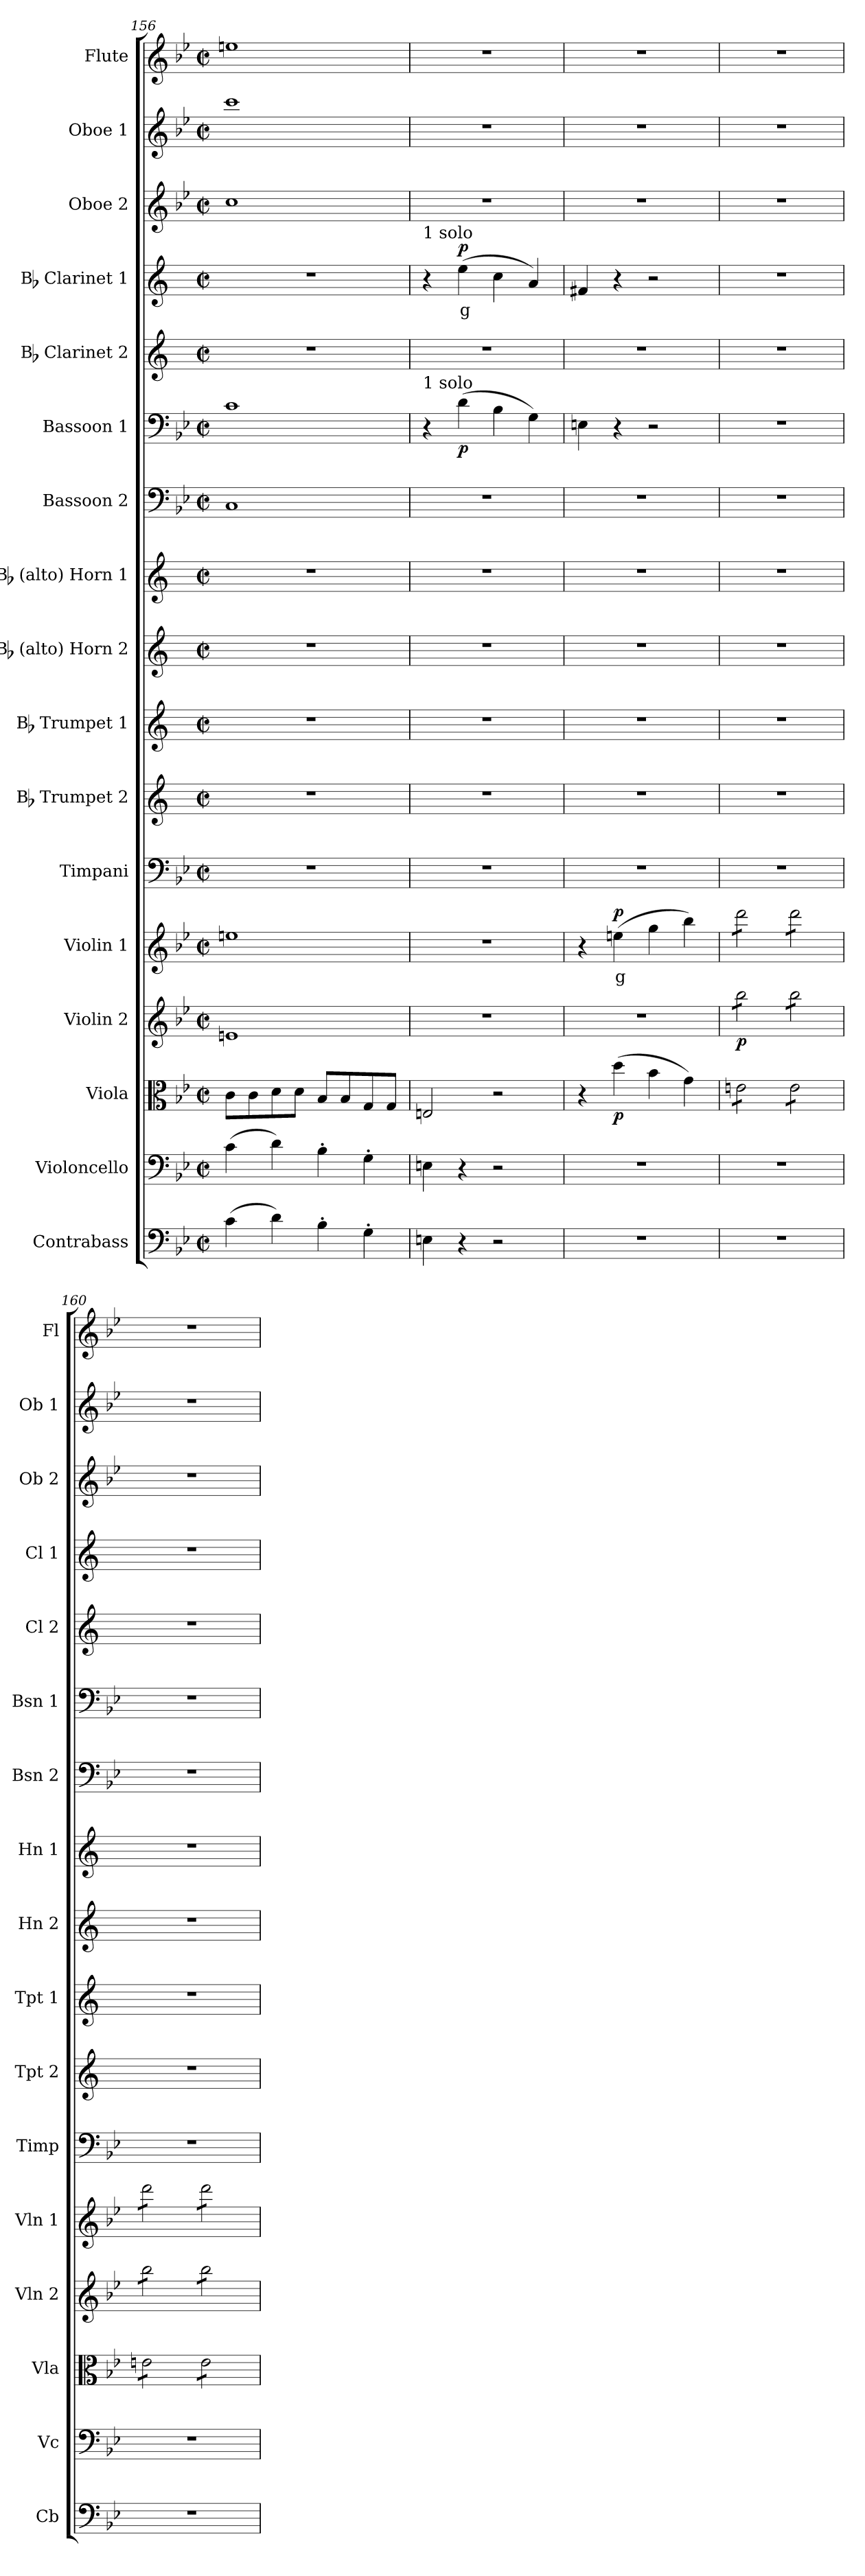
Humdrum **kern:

**kern	**kern	**kern	**dynam	**kern	**dynam	**kern	**text	**dynam	**kern	**kern	**kern	**kern	**kern	**kern	**kern	**dynam	**kern	**kern	**text	**dynam	**kern	**kern	**kern
*part17	*part16	*part15	*part15	*part14	*part14	*part13	*part13	*part13	*part12	*part11	*part10	*part9	*part8	*part7	*part6	*part6	*part5	*part4	*part4	*part4	*part3	*part2	*part1
*staff17	*staff16	*staff15	*staff15	*staff14	*staff14	*staff13	*staff13	*staff13	*staff12	*staff11	*staff10	*staff9	*staff8	*staff7	*staff6	*staff6	*staff5	*staff4	*staff4	*staff4	*staff3	*staff2	*staff1
*I"Contrabass	*I"Violoncello	*I"Viola	*	*I"Violin 2	*	*I"Violin 1	*	*	*I"Timpani	*I"Bb Trumpet 2	*I"Bb Trumpet 1	*I"Bb (alto) Horn 2	*I"Bb (alto) Horn 1	*I"Bassoon 2	*I"Bassoon 1	*	*I"Bb Clarinet 2	*I"Bb Clarinet 1	*	*	*I"Oboe 2	*I"Oboe 1	*I"Flute
*I'Cb	*I'Vc	*I'Vla	*	*I'Vln 2	*	*I'Vln 1	*	*	*I'Timp	*I'Tpt 2	*I'Tpt 1	*I'Hn 2	*I'Hn 1	*I'Bsn 2	*I'Bsn 1	*	*I'Cl 2	*I'Cl 1	*	*	*I'Ob 2	*I'Ob 1	*I'Fl
*clefF4	*clefF4	*clefC3	*	*clefG2	*	*clefG2	*	*	*clefF4	*clefG2	*clefG2	*clefG2	*clefG2	*clefF4	*clefF4	*	*clefG2	*clefG2	*	*	*clefG2	*clefG2	*clefG2
*ITrd7c12	*	*	*	*	*	*	*	*	*	*ITrd1c2	*ITrd1c2	*ITrd1c2	*ITrd1c2	*	*	*	*ITrd1c2	*ITrd1c2	*	*	*	*	*
*k[b-e-]	*k[b-e-]	*k[b-e-]	*	*k[b-e-]	*	*k[b-e-]	*	*	*k[b-e-]	*k[b-e-]	*k[b-e-]	*k[b-e-]	*k[b-e-]	*k[b-e-]	*k[b-e-]	*	*k[b-e-]	*k[b-e-]	*	*	*k[b-e-]	*k[b-e-]	*k[b-e-]
*M2/2	*M2/2	*M2/2	*	*M2/2	*	*M2/2	*	*	*M2/2	*M2/2	*M2/2	*M2/2	*M2/2	*M2/2	*M2/2	*	*M2/2	*M2/2	*	*	*M2/2	*M2/2	*M2/2
*met(c|)	*met(c|)	*met(c|)	*	*met(c|)	*	*met(c|)	*	*	*met(c|)	*met(c|)	*met(c|)	*met(c|)	*met(c|)	*met(c|)	*met(c|)	*	*met(c|)	*met(c|)	*	*	*met(c|)	*met(c|)	*met(c|)
=156	=156	=156	=156	=156	=156	=156	=156	=156	=156	=156	=156	=156	=156	=156	=156	=156	=156	=156	=156	=156	=156	=156	=156
(4C\	(4c\	8c\L	.	1en	.	1een	.	.	1r	1r	1r	1r	1r	1C	1c	.	1r	1r	.	.	1cc	1ccc	1een
.	.	8c\	.	.	.	.	.	.	.	.	.	.	.	.	.	.	.	.	.	.	.	.	.
4D\)	4d\)	8d\	.	.	.	.	.	.	.	.	.	.	.	.	.	.	.	.	.	.	.	.	.
.	.	8d\J	.	.	.	.	.	.	.	.	.	.	.	.	.	.	.	.	.	.	.	.	.
4BB-'\	4B-'\	8B-/L	.	.	.	.	.	.	.	.	.	.	.	.	.	.	.	.	.	.	.	.	.
.	.	8B-/	.	.	.	.	.	.	.	.	.	.	.	.	.	.	.	.	.	.	.	.	.
4GG'\	4G'\	8G/	.	.	.	.	.	.	.	.	.	.	.	.	.	.	.	.	.	.	.	.	.
.	.	8G/J	.	.	.	.	.	.	.	.	.	.	.	.	.	.	.	.	.	.	.	.	.
=157	=157	=157	=157	=157	=157	=157	=157	=157	=157	=157	=157	=157	=157	=157	=157	=157	=157	=157	=157	=157	=157	=157	=157
!	!	!	!	!	!	!	!	!	!	!	!	!	!	!	!	!	!	!LO:TX:a:t=1 solo	!	!	!	!	!
!	!	!	!	!	!	!	!	!	!	!	!	!	!	!	!LO:TX:a:t=1 solo	!	!	!	!	!	!	!	!
4EEn\	4En\	2En/	.	1r	.	1r	.	.	1r	1r	1r	1r	1r	1r	4r	.	1r	4r	.	.	1r	1r	1r
!	!	!	!	!	!	!	!	!	!	!	!	!	!	!	!	!LO:DY:b	!	!	!LO:LY:b:color=#FF0000	!LO:DY:b	!	!	!
4r	4r	.	.	.	.	.	.	.	.	.	.	.	.	.	(4d\	p	.	(4dd\	g	p	.	.	.
2r	2r	2r	.	.	.	.	.	.	.	.	.	.	.	.	4B-\	.	.	4b-\	.	.	.	.	.
.	.	.	.	.	.	.	.	.	.	.	.	.	.	.	4G\)	.	.	4g/)	.	.	.	.	.
=158	=158	=158	=158	=158	=158	=158	=158	=158	=158	=158	=158	=158	=158	=158	=158	=158	=158	=158	=158	=158	=158	=158	=158
1r	1r	4r	.	1r	.	4r	.	.	1r	1r	1r	1r	1r	1r	4En\	.	1r	4en/	.	.	1r	1r	1r
!	!	!	!LO:DY:b	!	!	!	!LO:LY:b:color=#FF0000	!LO:DY:b	!	!	!	!	!	!	!	!	!	!	!	!	!	!	!
.	.	(4dd\	p	.	.	(4een\	g	p	.	.	.	.	.	.	4r	.	.	4r	.	.	.	.	.
.	.	4b-\	.	.	.	4gg\	.	.	.	.	.	.	.	.	2r	.	.	2r	.	.	.	.	.
.	.	4g\)	.	.	.	4bb-\)	.	.	.	.	.	.	.	.	.	.	.	.	.	.	.	.	.
=159	=159	=159	=159	=159	=159	=159	=159	=159	=159	=159	=159	=159	=159	=159	=159	=159	=159	=159	=159	=159	=159	=159	=159
!	!	!	!	!	!LO:DY:b	!	!	!	!	!	!	!	!	!	!	!	!	!	!	!	!	!	!
*	*	*tremolo	*	*	*	*	*	*	*	*	*	*	*	*	*	*	*	*	*	*	*	*	*
*	*	*	*	*tremolo	*	*	*	*	*	*	*	*	*	*	*	*	*	*	*	*	*	*	*
*	*	*	*	*	*	*tremolo	*	*	*	*	*	*	*	*	*	*	*	*	*	*	*	*	*
1r	1r	8en\L	.	8bb-\L	p	8ddd\L	.	.	1r	1r	1r	1r	1r	1r	1r	.	1r	1r	.	.	1r	1r	1r
.	.	8en\	.	8bb-\	.	8ddd\	.	.	.	.	.	.	.	.	.	.	.	.	.	.	.	.	.
.	.	8en\	.	8bb-\	.	8ddd\	.	.	.	.	.	.	.	.	.	.	.	.	.	.	.	.	.
.	.	8en\J	.	8bb-\J	.	8ddd\J	.	.	.	.	.	.	.	.	.	.	.	.	.	.	.	.	.
.	.	8e\L	.	8bb-\L	.	8ddd\L	.	.	.	.	.	.	.	.	.	.	.	.	.	.	.	.	.
.	.	8e\	.	8bb-\	.	8ddd\	.	.	.	.	.	.	.	.	.	.	.	.	.	.	.	.	.
.	.	8e\	.	8bb-\	.	8ddd\	.	.	.	.	.	.	.	.	.	.	.	.	.	.	.	.	.
.	.	8e\J	.	8bb-\J	.	8ddd\J	.	.	.	.	.	.	.	.	.	.	.	.	.	.	.	.	.
=160	=160	=160	=160	=160	=160	=160	=160	=160	=160	=160	=160	=160	=160	=160	=160	=160	=160	=160	=160	=160	=160	=160	=160
1r	1r	8en\L	.	8bb-\L	.	8ddd\L	.	.	1r	1r	1r	1r	1r	1r	1r	.	1r	1r	.	.	1r	1r	1r
.	.	8en\	.	8bb-\	.	8ddd\	.	.	.	.	.	.	.	.	.	.	.	.	.	.	.	.	.
.	.	8en\	.	8bb-\	.	8ddd\	.	.	.	.	.	.	.	.	.	.	.	.	.	.	.	.	.
.	.	8en\J	.	8bb-\J	.	8ddd\J	.	.	.	.	.	.	.	.	.	.	.	.	.	.	.	.	.
.	.	8e\L	.	8bb-\L	.	8ddd\L	.	.	.	.	.	.	.	.	.	.	.	.	.	.	.	.	.
.	.	8e\	.	8bb-\	.	8ddd\	.	.	.	.	.	.	.	.	.	.	.	.	.	.	.	.	.
.	.	8e\	.	8bb-\	.	8ddd\	.	.	.	.	.	.	.	.	.	.	.	.	.	.	.	.	.
.	.	8e\J	.	8bb-\J	.	8ddd\J	.	.	.	.	.	.	.	.	.	.	.	.	.	.	.	.	.
*	*	*	*	*	*	*Xtremolo	*	*	*	*	*	*	*	*	*	*	*	*	*	*	*	*	*
*	*	*	*	*Xtremolo	*	*	*	*	*	*	*	*	*	*	*	*	*	*	*	*	*	*	*
*	*	*Xtremolo	*	*	*	*	*	*	*	*	*	*	*	*	*	*	*	*	*	*	*	*	*
=	=	=	=	=	=	=	=	=	=	=	=	=	=	=	=	=	=	=	=	=	=	=	=
*-	*-	*-	*-	*-	*-	*-	*-	*-	*-	*-	*-	*-	*-	*-	*-	*-	*-	*-	*-	*-	*-	*-	*-
